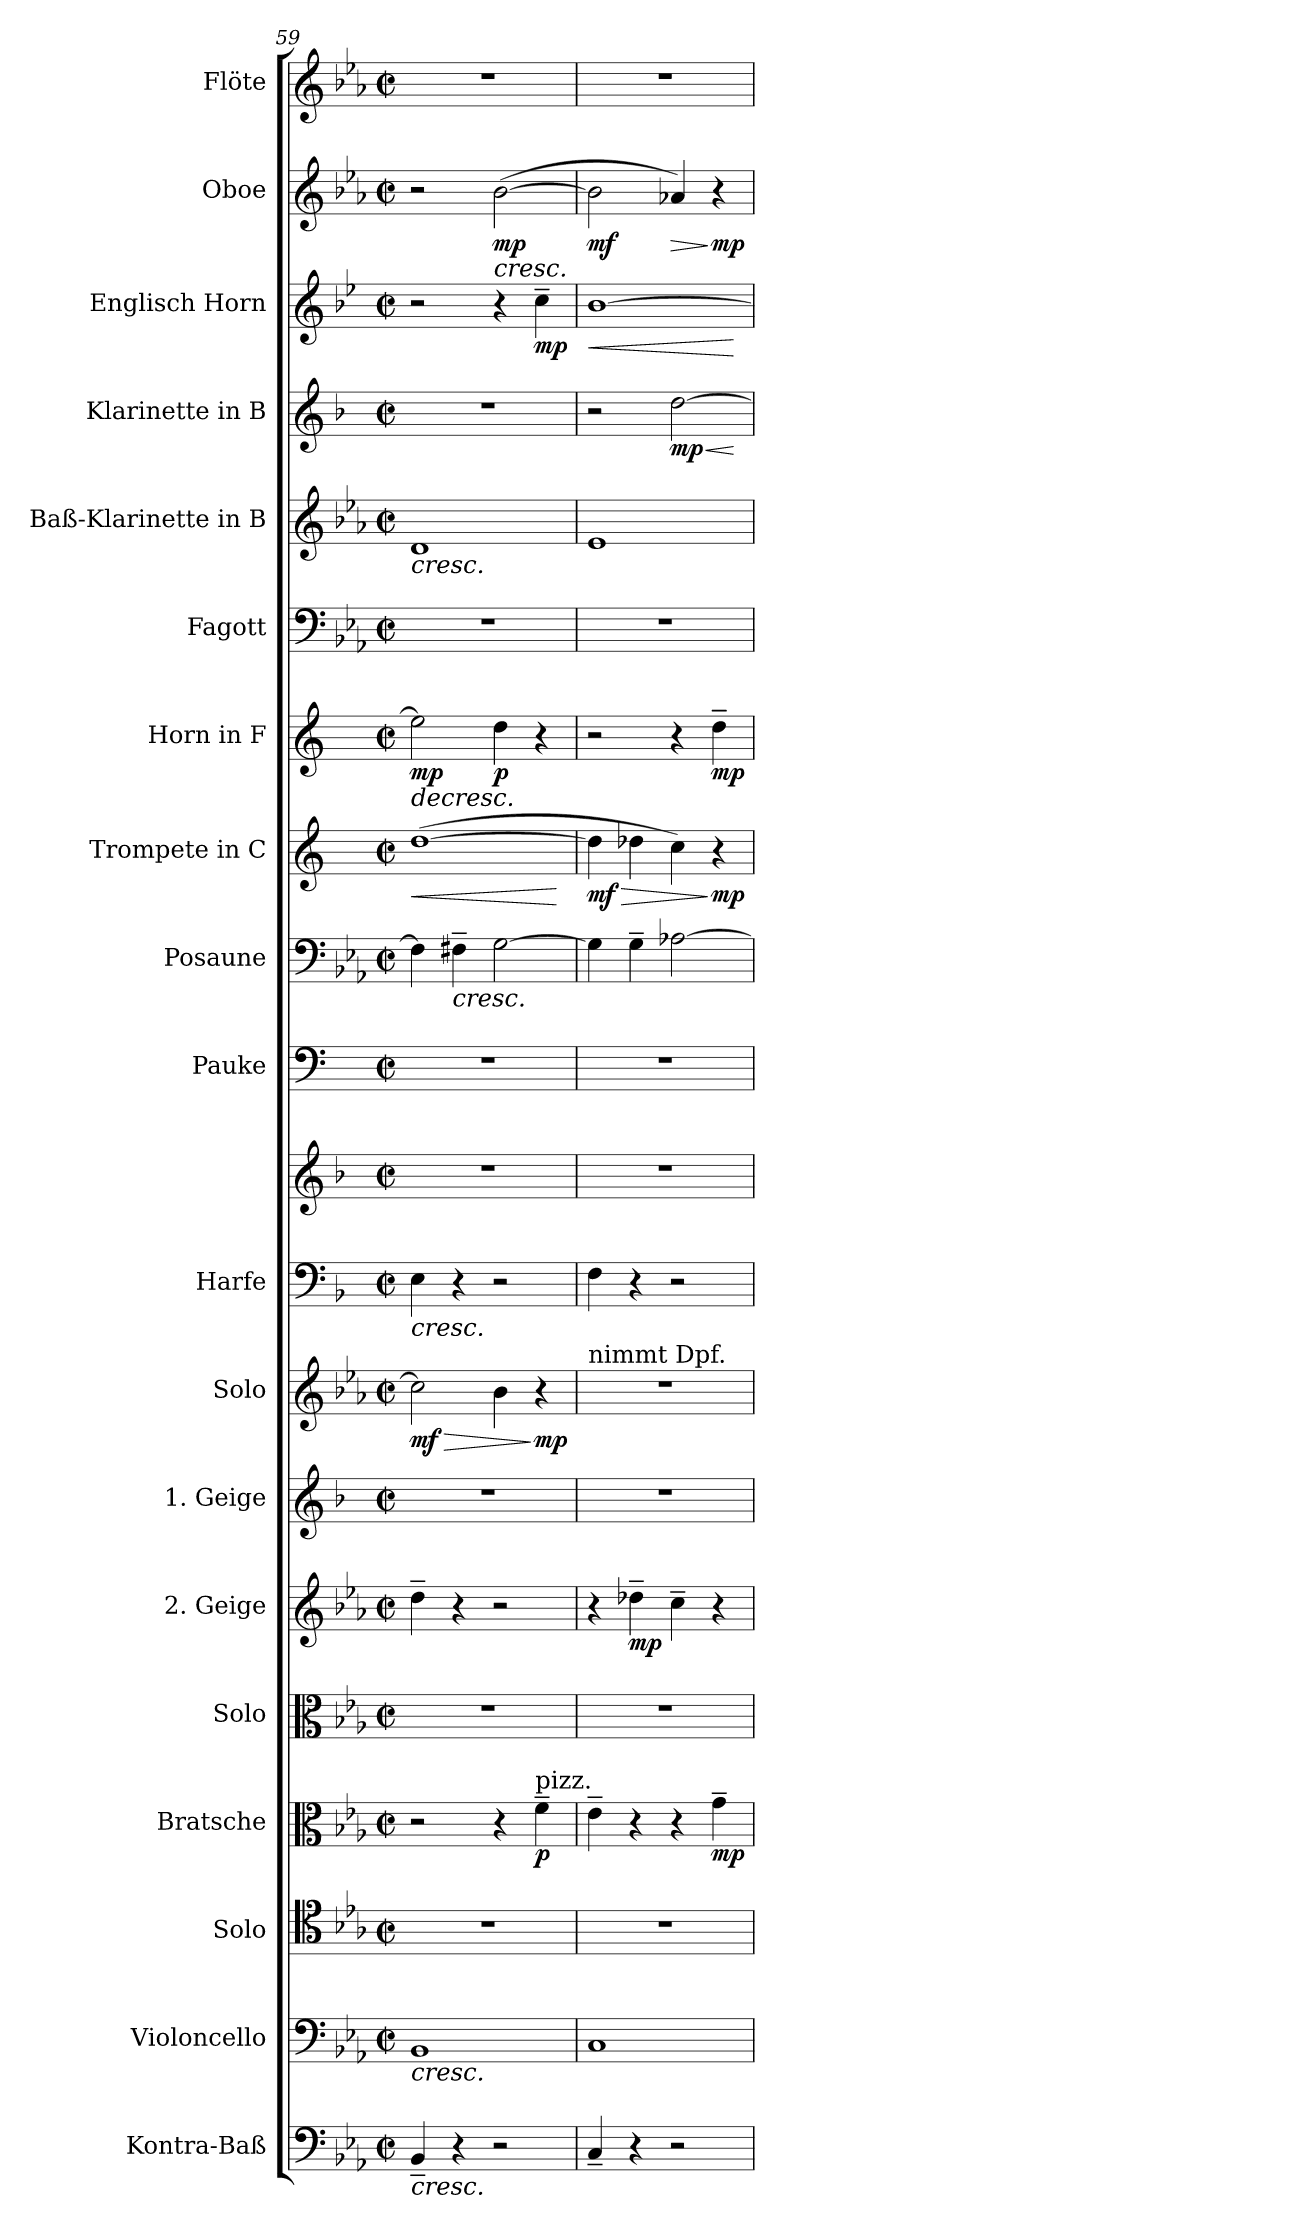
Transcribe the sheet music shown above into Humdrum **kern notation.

**kern	**kern	**kern	**kern	**dynam	**kern	**kern	**dynam	**kern	**kern	**dynam	**kern	**kern	**kern	**kern	**kern	**dynam	**kern	**dynam	**kern	**kern	**kern	**dynam	**kern	**dynam	**kern	**dynam	**kern
*part19	*part18	*part17	*part16	*part16	*part15	*part14	*part14	*part13	*part12	*part12	*part11	*part11	*part10	*part9	*part8	*part8	*part7	*part7	*part6	*part5	*part4	*part4	*part3	*part3	*part2	*part2	*part1
*staff20	*staff19	*staff18	*staff17	*staff17	*staff16	*staff15	*staff15	*staff14	*staff13	*staff13	*staff12	*staff11	*staff10	*staff9	*staff8	*staff8	*staff7	*staff7	*staff6	*staff5	*staff4	*staff4	*staff3	*staff3	*staff2	*staff2	*staff1
*I"Kontra-Baß	*I"Violoncello	*I"Solo	*I"Bratsche	*	*I"Solo	*I"2. Geige	*	*I"1. Geige	*I"Solo	*	*I"Harfe	*	*I"Pauke	*I"Posaune	*I"Trompete in C	*	*I"Horn in F	*	*I"Fagott	*I"Baß-Klarinette in B	*I"Klarinette in B	*	*I"Englisch Horn	*	*I"Oboe	*	*I"Flöte
*	*I'Vlc.	*I'Solo	*I'Br.	*	*I'Solo	*I'2. Gg	*	*I'1. Gg.	*I'Solo	*	*I'Hrf.	*	*I'Pk.	*I'Pos.	*I'Trp.	*	*I'Hr. F	*	*I'Fg.	*	*I'Kl. B	*	*I'E. H.	*	*I'Ob.	*	*I'Fl.
*clefF4	*clefF4	*clefC4	*clefC3	*	*clefC3	*clefG2	*	*clefG2	*clefG2	*	*clefF4	*clefG2	*clefF4	*clefF4	*clefG2	*	*clefG2	*	*clefF4	*clefG2	*clefG2	*	*clefG2	*	*clefG2	*	*clefG2
*ITrd7c12	*	*	*	*	*	*	*	*ITrd1c2	*	*	*ITrd1c2	*ITrd1c2	*	*	*	*	*ITrd4c7	*	*	*ITrd8c14	*ITrd1c2	*	*ITrd4c7	*	*	*	*
*k[b-e-a-]	*k[b-e-a-]	*k[b-e-a-]	*k[b-e-a-]	*	*k[b-e-a-]	*k[b-e-a-]	*	*k[b-e-a-]	*k[b-e-a-]	*	*k[b-e-a-]	*k[b-e-a-]	*k[]	*k[b-e-a-]	*k[]	*	*k[b-]	*	*k[b-e-a-]	*k[b-e-a-]	*k[b-e-a-]	*	*k[b-e-a-]	*	*k[b-e-a-]	*	*k[b-e-a-]
*M2/2	*M2/2	*M2/2	*M2/2	*	*M2/2	*M2/2	*	*M2/2	*M2/2	*	*M2/2	*M2/2	*M2/2	*M2/2	*M2/2	*	*M2/2	*	*M2/2	*M2/2	*M2/2	*	*M2/2	*	*M2/2	*	*M2/2
*met(c|)	*met(c|)	*met(c|)	*met(c|)	*	*met(c|)	*met(c|)	*	*met(c|)	*met(c|)	*	*met(c|)	*met(c|)	*met(c|)	*met(c|)	*met(c|)	*	*met(c|)	*	*met(c|)	*met(c|)	*met(c|)	*	*met(c|)	*	*met(c|)	*	*met(c|)
=59	=59	=59	=59	=59	=59	=59	=59	=59	=59	=59	=59	=59	=59	=59	=59	=59	=59	=59	=59	=59	=59	=59	=59	=59	=59	=59	=59
!	!	!	!	!	!	!	!	!	!	!	!	!	!	!	!	!	!	!	!	!LO:TX:b:i:t=cresc.	!	!	!	!	!	!	!
!	!	!	!	!	!	!	!	!	!	!	!LO:TX:b:i:t=cresc.	!	!	!	!	!	!	!	!	!	!	!	!	!	!	!	!
!	!LO:TX:b:i:t=cresc.	!	!	!	!	!	!	!	!	!	!	!	!	!	!	!	!	!	!	!	!	!	!	!	!	!	!
!LO:TX:b:i:t=cresc.	!	!	!	!	!	!	!	!	!	!	!	!	!	!	!	!	!	!	!	!	!	!	!	!	!	!	!
!	!	!	!	!	!	!	!	!	!	!LO:HP:b	!	!	!	!	!	!LO:HP:b	!	!LO:HP:b	!	!	!	!	!	!	!	!	!
!	!	!	!	!	!	!	!	!	!	!LO:DY:n=1:b	!	!	!	!	!	!	!	!LO:DY:n=1:b	!	!	!	!	!	!	!	!	!
4BBB-~/	1BB-	1r	2r	.	1r	4dd~\	.	1r	2cc\]	> mf	4D\	1r	1r	4F\]	(>[1dd	<	2a\]	> mp	1r	1D	1r	.	2r	.	2r	.	1r
!	!	!	!	!	!	!	!	!	!	!	!	!	!	!LO:TX:b:i:t=cresc.	!	!	!	!	!	!	!	!	!	!	!	!	!
4r	.	.	.	.	.	4r	.	.	.	.	4r	.	.	4F#X~\	.	.	.	.	.	.	.	.	.	.	.	.	.
!	!	!	!	!	!	!	!	!	!	!	!	!	!	!	!	!	!	!LO:DY:n=2:b	!	!	!	!	!	!	!	!LO:HP:b	!
!	!	!	!	!	!	!	!	!	!	!	!	!	!	!	!	!	!	!	!	!	!	!	!	!	!	!LO:DY:n=1:b	!
2r	.	.	4r	.	.	2r	.	.	4b-\	.	2r	.	.	[2G\	.	.	4g\	p	.	.	.	.	4r	.	(>[2b-\	< mp	.
!	!	!	!LO:TX:a:t=pizz.	!	!	!	!	!	!	!	!	!	!	!	!	!	!	!	!	!	!	!	!	!	!	!	!
!	!	!	!	!LO:DY:b	!	!	!	!	!	!LO:DY:n=2:b	!	!	!	!	!	!	!	!	!	!	!	!	!	!LO:DY:b	!	!	!
.	.	.	4f~\	p	.	.	.	.	4r	] mp	.	.	.	.	.	.	4r	]	.	.	.	.	4f~\	mp	.	.	.
.	.	.	.	.	.	.	.	.	.	.	.	.	.	.	.	[	.	.	.	.	.	.	.	.	.	.	.
=60	=60	=60	=60	=60	=60	=60	=60	=60	=60	=60	=60	=60	=60	=60	=60	=60	=60	=60	=60	=60	=60	=60	=60	=60	=60	=60	=60
!	!	!	!	!	!	!	!	!	!LO:TX:a:t=nimmt Dpf.	!	!	!	!	!	!	!	!	!	!	!	!	!	!	!	!	!	!
!	!	!	!	!	!	!	!	!	!	!	!	!	!	!	!	!LO:HP:b	!	!	!	!	!	!	!	!LO:HP:b	!	!	!
!	!	!	!	!	!	!	!	!	!	!	!	!	!	!	!	!LO:DY:n=1:b	!	!	!	!	!	!	!	!	!	!LO:DY:b	!
4CC~/	1C	1r	4e-~\	.	1r	4r	.	1r	1r	.	4E-\	1r	1r	4G\]	4dd\]	> mf	2r	.	1r	1E-	2r	.	[1e-	<	2b-\]	mf	1r
!	!	!	!	!	!	!	!LO:DY:b	!	!	!	!	!	!	!	!	!	!	!	!	!	!	!	!	!	!	!	!
4r	.	.	4r	.	.	4dd-X~\	mp	.	.	.	4r	.	.	4G~\	4dd-X\	.	.	.	.	.	.	.	.	.	.	.	.
!	!	!	!	!	!	!	!	!	!	!	!	!	!	!	!	!	!	!	!	!	!	!LO:HP:b	!	!	!	!LO:HP:n=1:b	!
!	!	!	!	!	!	!	!	!	!	!	!	!	!	!	!	!	!	!	!	!	!	!LO:DY:n=1:b	!	!	!	!	!
2r	.	.	4r	.	.	4cc~\	.	.	.	.	2r	.	.	[2A-X\	4cc\)	.	4r	.	.	.	[2cc\	< mp	.	.	4a-X/)	[ >	.
!	!	!	!	!LO:DY:b	!	!	!	!	!	!	!	!	!	!	!	!LO:DY:n=2:b	!	!LO:DY:b	!	!	!	!	!	!	!	!LO:DY:n=1:b	!
.	.	.	4g~\	mp	.	4r	.	.	.	.	.	.	.	.	4r	] mp	4g~\	mp	.	.	.	.	.	.	4r	] mp	.
.	.	.	.	.	.	.	.	.	.	.	.	.	.	.	.	.	.	.	.	.	.	[	.	[	.	.	.
=	=	=	=	=	=	=	=	=	=	=	=	=	=	=	=	=	=	=	=	=	=	=	=	=	=	=	=
*-	*-	*-	*-	*-	*-	*-	*-	*-	*-	*-	*-	*-	*-	*-	*-	*-	*-	*-	*-	*-	*-	*-	*-	*-	*-	*-	*-
